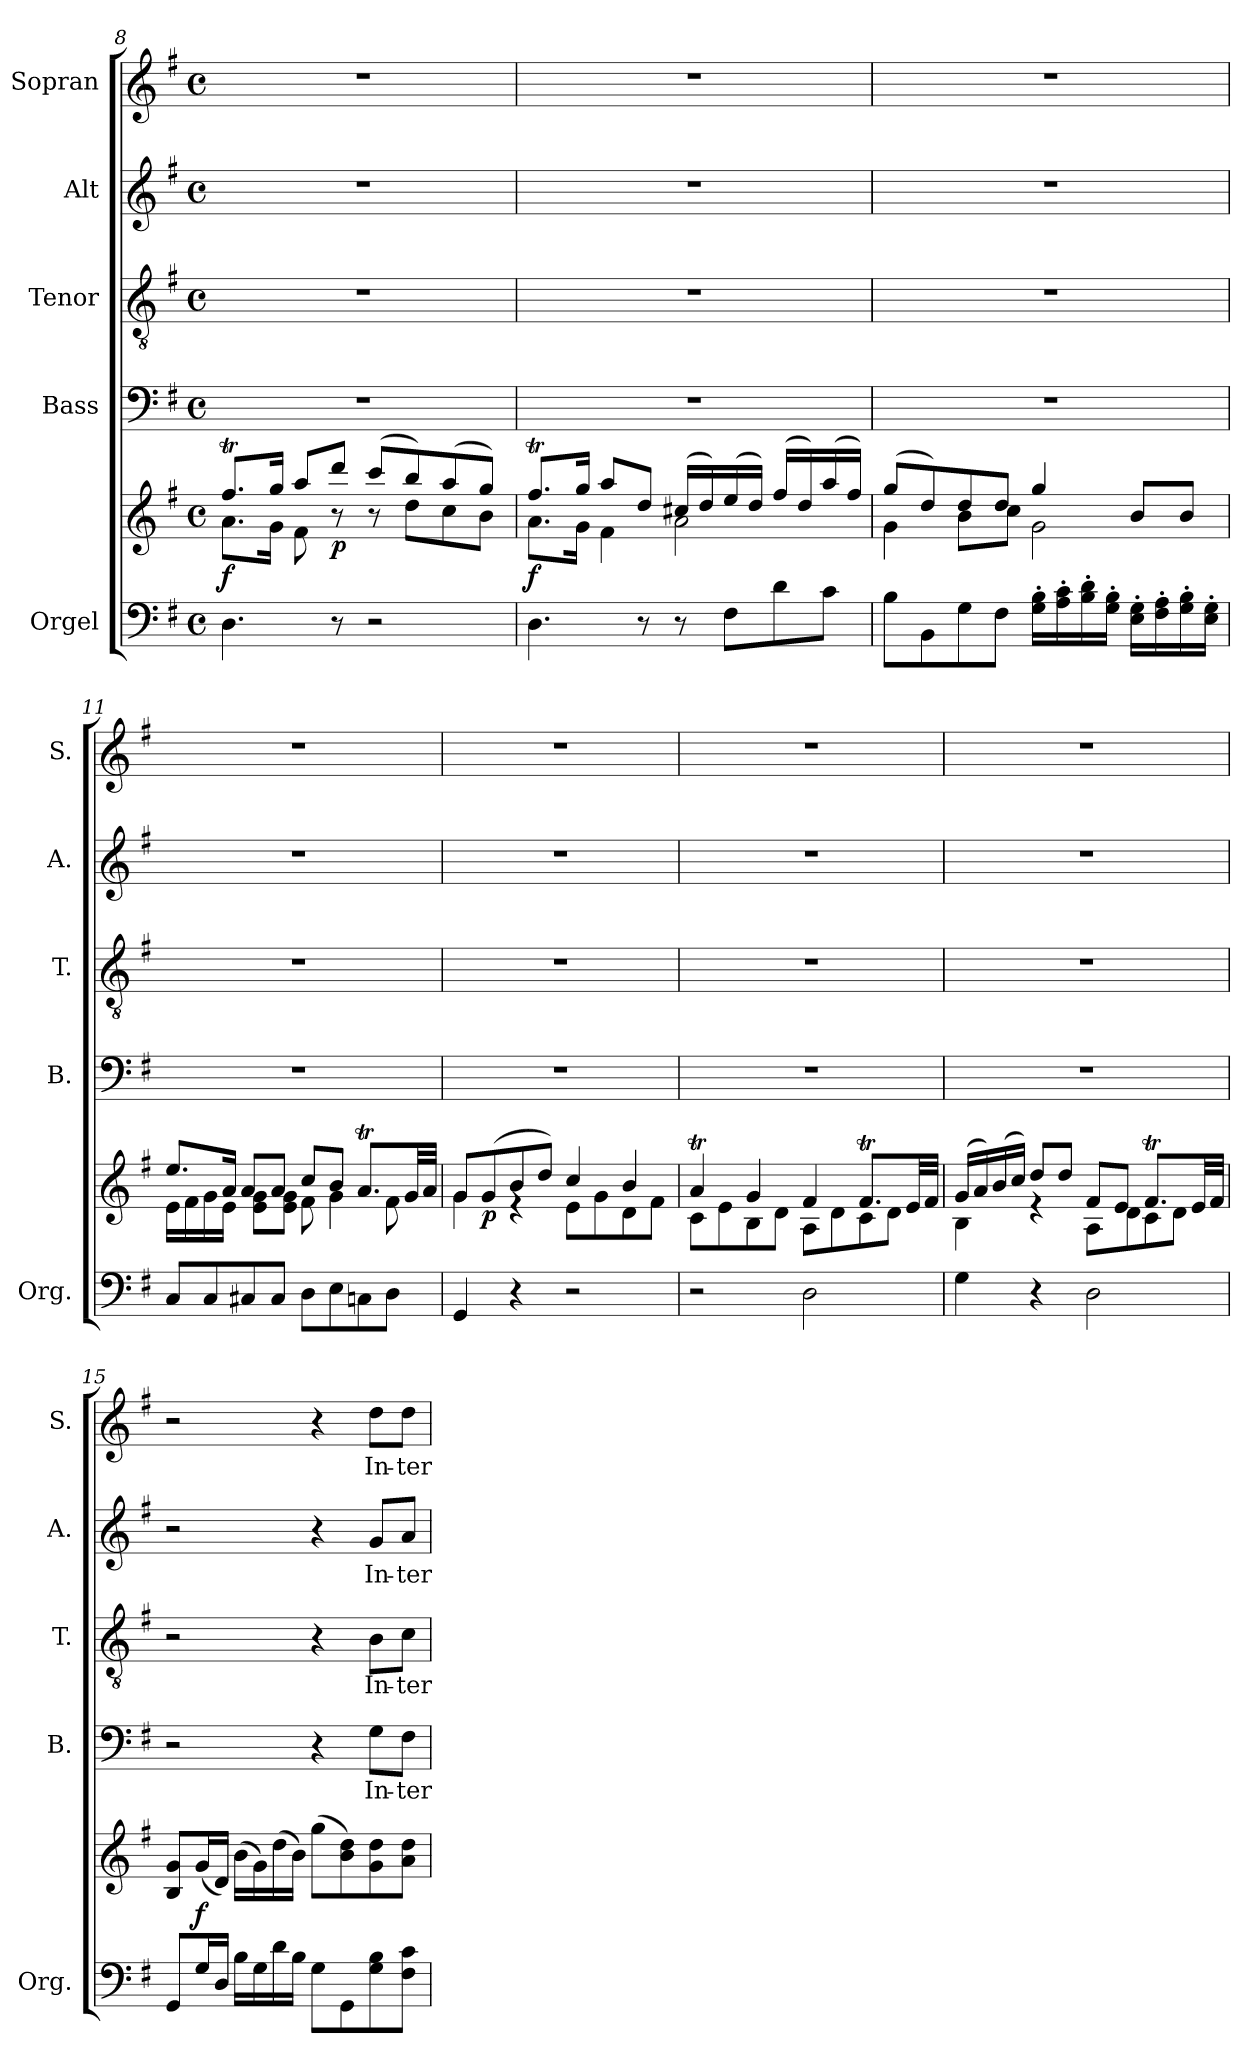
**kern	**kern	**dynam	**kern	**text	**kern	**text	**kern	**text	**kern	**text
*part5	*part5	*part5	*part4	*part4	*part3	*part3	*part2	*part2	*part1	*part1
*staff6	*staff5	*staff5/6	*staff4	*staff4	*staff3	*staff3	*staff2	*staff2	*staff1	*staff1
*I"Orgel	*	*	*I"Bass	*	*I"Tenor	*	*I"Alt	*	*I"Sopran	*
*I'Org.	*	*	*I'B.	*	*I'T.	*	*I'A.	*	*I'S.	*
*clefF4	*clefG2	*	*clefF4	*	*clefGv2	*	*clefG2	*	*clefG2	*
*k[f#]	*k[f#]	*	*k[f#]	*	*k[f#]	*	*k[f#]	*	*k[f#]	*
*G:	*G:	*	*G:	*	*G:	*	*G:	*	*G:	*
*M4/4	*M4/4	*	*M4/4	*	*M4/4	*	*M4/4	*	*M4/4	*
*met(c)	*met(c)	*	*met(c)	*	*met(c)	*	*met(c)	*	*met(c)	*
=8	=8	=8	=8	=8	=8	=8	=8	=8	=8	=8
*	*^	*	*	*	*	*	*	*	*	*
!	!	!	!LO:DY:b	!	!	!	!	!	!	!	!
4.D\	8.ff#t/L	8.a\L	f	1r	.	1r	.	1r	.	1r	.
.	16gg/Jk	16g\Jk	.	.	.	.	.	.	.	.	.
.	8aa/L	8f#\	.	.	.	.	.	.	.	.	.
!	!	!	!LO:DY:b	!	!	!	!	!	!	!	!
8r	8ddd/J	8ra	p	.	.	.	.	.	.	.	.
2r	(>8ccc/L	8ra	.	.	.	.	.	.	.	.	.
.	8bb/)	8dd\L	.	.	.	.	.	.	.	.	.
.	(>8aa/	8cc\	.	.	.	.	.	.	.	.	.
.	8gg/J)	8b\J	.	.	.	.	.	.	.	.	.
=9	=9	=9	=9	=9	=9	=9	=9	=9	=9	=9	=9
!	!	!	!LO:DY:b	!	!	!	!	!	!	!	!
4.D\	8.ff#t/L	8.a\L	f	1r	.	1r	.	1r	.	1r	.
.	16gg/Jk	16g\Jk	.	.	.	.	.	.	.	.	.
.	8aa/L	4f#\	.	.	.	.	.	.	.	.	.
8r	8dd/J	.	.	.	.	.	.	.	.	.	.
8r	(>16cc#X/LL	2a\	.	.	.	.	.	.	.	.	.
.	16dd/)	.	.	.	.	.	.	.	.	.	.
8F#\L	(>16ee/	.	.	.	.	.	.	.	.	.	.
.	16dd/JJ)	.	.	.	.	.	.	.	.	.	.
8d\	(>16ff#/LL	.	.	.	.	.	.	.	.	.	.
.	16dd/)	.	.	.	.	.	.	.	.	.	.
8c\J	(>16aa/	.	.	.	.	.	.	.	.	.	.
.	16ff#/JJ)	.	.	.	.	.	.	.	.	.	.
!!LO:PB:g=z
=10	=10	=10	=10	=10	=10	=10	=10	=10	=10	=10	=10
8B\L	(>8gg/L	4g\	.	1r	.	1r	.	1r	.	1r	.
8BB\	8dd/)	.	.	.	.	.	.	.	.	.	.
8G\	8dd/	8b\L	.	.	.	.	.	.	.	.	.
8F#\J	8dd/J	8cc\J	.	.	.	.	.	.	.	.	.
16G\'> 16B\'>LL	4gg/	2g\	.	.	.	.	.	.	.	.	.
16A\'> 16c\'>	.	.	.	.	.	.	.	.	.	.	.
16B\'> 16d\'>	.	.	.	.	.	.	.	.	.	.	.
16G\'> 16B\'>JJ	.	.	.	.	.	.	.	.	.	.	.
16E\'> 16G\'>LL	8b/L	.	.	.	.	.	.	.	.	.	.
16F#\'> 16A\'>	.	.	.	.	.	.	.	.	.	.	.
16G\'> 16B\'>	8b/J	.	.	.	.	.	.	.	.	.	.
16E\'> 16G\'>JJ	.	.	.	.	.	.	.	.	.	.	.
=11	=11	=11	=11	=11	=11	=11	=11	=11	=11	=11	=11
8C/L	8.ee/L	16e\LL	.	1r	.	1r	.	1r	.	1r	.
.	.	16f#\	.	.	.	.	.	.	.	.	.
8C/	.	16g\	.	.	.	.	.	.	.	.	.
.	16a/Jk	16e\JJ	.	.	.	.	.	.	.	.	.
8C#X/	8a/L	8e\ 8g\L	.	.	.	.	.	.	.	.	.
8C#/J	8a/J	8e\ 8g\J	.	.	.	.	.	.	.	.	.
8D\L	8cc/L	8f#\	.	.	.	.	.	.	.	.	.
8E\	8b/J	4g\	.	.	.	.	.	.	.	.	.
8Cn\	8.aT/L	.	.	.	.	.	.	.	.	.	.
8D\J	.	8f#\	.	.	.	.	.	.	.	.	.
.	32g/LL	.	.	.	.	.	.	.	.	.	.
.	32a/JJJ	.	.	.	.	.	.	.	.	.	.
=12	=12	=12	=12	=12	=12	=12	=12	=12	=12	=12	=12
4GG/	8g/L	4g\	.	1r	.	1r	.	1r	.	1r	.
!	!	!	!LO:DY:b	!	!	!	!	!	!	!	!
.	(>8g/	.	p	.	.	.	.	.	.	.	.
4r	8b/	4rd	.	.	.	.	.	.	.	.	.
.	8dd/J)	.	.	.	.	.	.	.	.	.	.
2r	4cc/	8e\L	.	.	.	.	.	.	.	.	.
.	.	8g\	.	.	.	.	.	.	.	.	.
.	4b/	8d\	.	.	.	.	.	.	.	.	.
.	.	8f#\J	.	.	.	.	.	.	.	.	.
!!LO:LB:g=z
=13	=13	=13	=13	=13	=13	=13	=13	=13	=13	=13	=13
2r	4aT/	8c\L	.	1r	.	1r	.	1r	.	1r	.
.	.	8e\	.	.	.	.	.	.	.	.	.
.	4g/	8B\	.	.	.	.	.	.	.	.	.
.	.	8d\J	.	.	.	.	.	.	.	.	.
2D\	4f#/	8A\L	.	.	.	.	.	.	.	.	.
.	.	8d\	.	.	.	.	.	.	.	.	.
.	8.f#t/L	8c\	.	.	.	.	.	.	.	.	.
.	.	8d\J	.	.	.	.	.	.	.	.	.
.	32e/LL	.	.	.	.	.	.	.	.	.	.
.	32f#/JJJ	.	.	.	.	.	.	.	.	.	.
=14	=14	=14	=14	=14	=14	=14	=14	=14	=14	=14	=14
4G\	(>16g/LL	4B\	.	1r	.	1r	.	1r	.	1r	.
.	16a/)	.	.	.	.	.	.	.	.	.	.
.	(>16b/	.	.	.	.	.	.	.	.	.	.
.	16cc/JJ)	.	.	.	.	.	.	.	.	.	.
4r	8dd/L	4re	.	.	.	.	.	.	.	.	.
.	8dd/J	.	.	.	.	.	.	.	.	.	.
2D\	8f#/L	8A\L	.	.	.	.	.	.	.	.	.
.	8e/J	8d\	.	.	.	.	.	.	.	.	.
.	8.f#t/L	8c\	.	.	.	.	.	.	.	.	.
.	.	8d\J	.	.	.	.	.	.	.	.	.
.	32e/LL	.	.	.	.	.	.	.	.	.	.
.	32f#/JJJ	.	.	.	.	.	.	.	.	.	.
*	*v	*v	*	*	*	*	*	*	*	*	*
=15	=15	=15	=15	=15	=15	=15	=15	=15	=15	=15
8GG/L	8B/ 8g/L	.	2r	.	2r	.	2r	.	2r	.
!	!	!LO:DY:b	!	!	!	!	!	!	!	!
16G/L	(<16g/L	f	.	.	.	.	.	.	.	.
16D/JJ	16d/JJ)	.	.	.	.	.	.	.	.	.
16B\LL	(>16b\LL	.	.	.	.	.	.	.	.	.
16G\	16g\)	.	.	.	.	.	.	.	.	.
16d\	(>16dd\	.	.	.	.	.	.	.	.	.
16B\JJ	16b\JJ)	.	.	.	.	.	.	.	.	.
8G\L	(>8gg\L	.	4r	.	4r	.	4r	.	4r	.
8GG\	8b\ 8dd\)	.	.	.	.	.	.	.	.	.
!	!	!	!	!LO:LY:b	!	!LO:LY:b	!	!LO:LY:b	!	!LO:LY:b
8G\ 8B\	8g\ 8dd\	.	8G\L	In-	8B\L	In-	8g/L	In-	8dd\L	In-
!	!	!	!	!LO:LY:b	!	!LO:LY:b	!	!LO:LY:b	!	!LO:LY:b
8F#\ 8c\J	8a\ 8dd\J	.	8F#\J	-ter	8c\J	-ter	8a/J	-ter	8dd\J	-ter
=	=	=	=	=	=	=	=	=	=	=
*-	*-	*-	*-	*-	*-	*-	*-	*-	*-	*-
